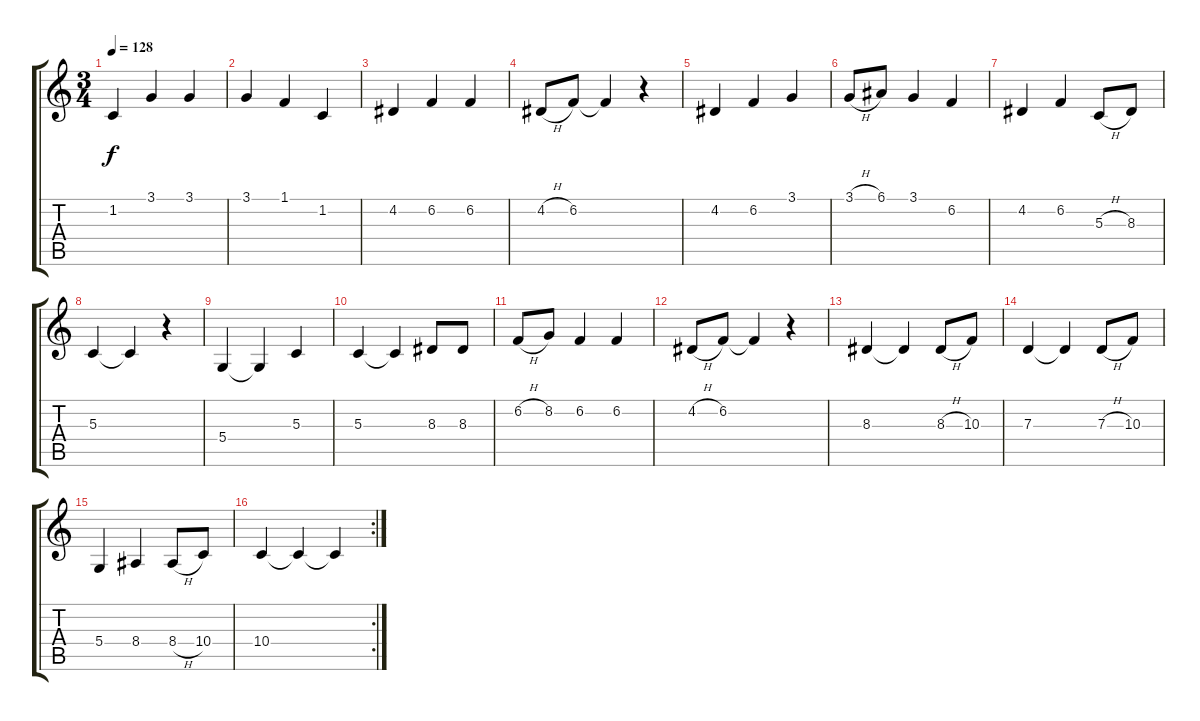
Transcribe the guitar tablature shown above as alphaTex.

\track "" {instrument pad6metallic}
\staff {score tabs}
\tuning (E4 B3 G3 D3 A2 E2) {hide}
\ts (3 4)
\tempo 128
\clef g2
\ks c
1.2.4{dy f} 3.1.4 3.1.4 |
3.1.4 1.1.4 1.2.4 |
4.2.4 6.2.4 6.2.4 |
4.2{h}.8 6.2.8 6.2{t}.4 r.4 |
4.2.4 6.2.4 3.1.4 |
3.1{h}.8 6.1.8 3.1.4 6.2.4 |
4.2.4 6.2.4 5.3{h}.8 8.3.8 |
5.3.4 5.3{t}.4 r.4 |
5.4.4 5.4{t}.4 5.3.4 |
5.3.4 5.3{t}.4 8.3.8 8.3.8 |
6.2{h}.8 8.2.8 6.2.4 6.2.4 |
4.2{h}.8 6.2.8 6.2{t}.4 r.4 |
8.3.4 8.3{t}.4 8.3{h}.8 10.3.8 |
7.3.4 7.3{t}.4 7.3{h}.8 10.3.8 |
5.4.4 8.4.4 8.4{h}.8 10.4.8 |
\rc 2
10.4.4 10.4{t}.4 10.4{t}.4
